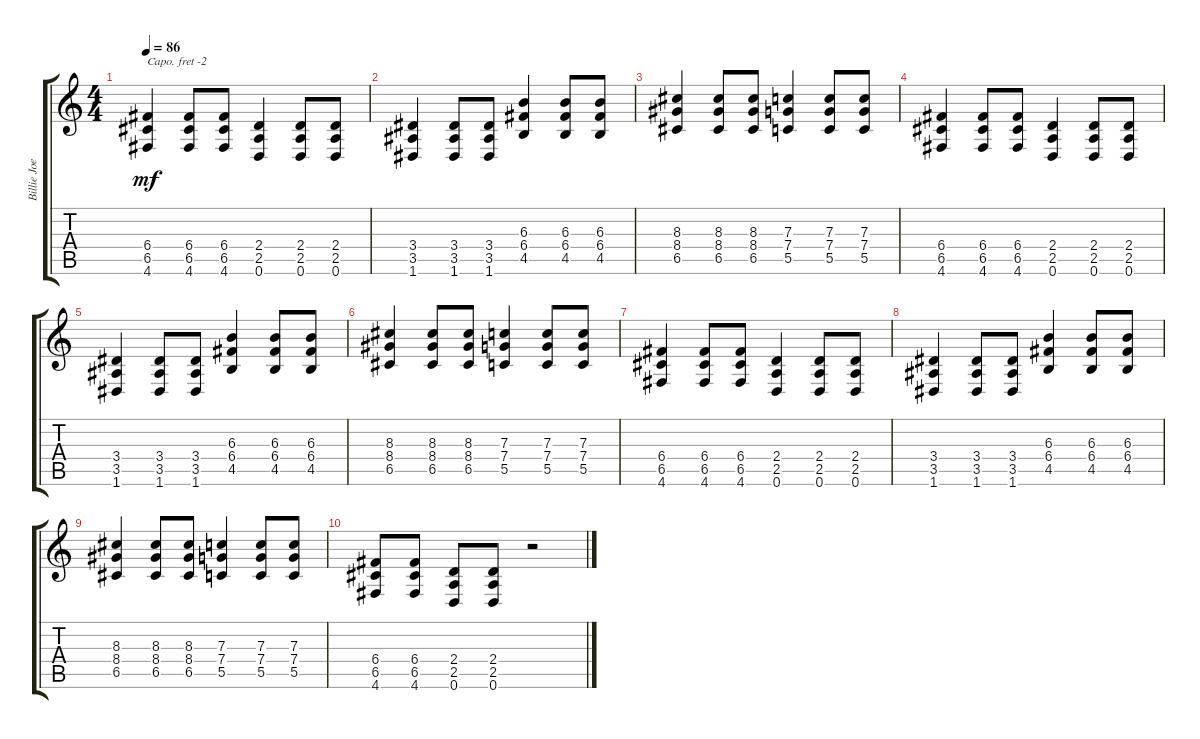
\track ("Billie Joe Armstrong (Heavy Guitar)" "Billie Joe") {instrument distortionguitar}
\staff {score tabs}
\capo -2
\tuning (E4 B3 G3 D3 A2 E2) {hide}
\ts (4 4)
\tempo 86
\clef g2
\ks c
(6.4 6.5 4.6).4{dy mf} (6.4 6.5 4.6).8 (6.4 6.5 4.6).8 (2.4 2.5 0.6).4 (2.4 2.5 0.6).8 (2.4 2.5 0.6).8 |
(3.4 3.5 1.6).4 (3.4 3.5 1.6).8 (3.4 3.5 1.6).8 (6.3 6.4 4.5).4 (6.3 6.4 4.5).8 (6.3 6.4 4.5).8 |
(8.3 8.4 6.5).4 (8.3 8.4 6.5).8 (8.3 8.4 6.5).8 (7.3 7.4 5.5).4 (7.3 7.4 5.5).8 (7.3 7.4 5.5).8 |
(6.4 6.5 4.6).4 (6.4 6.5 4.6).8 (6.4 6.5 4.6).8 (2.4 2.5 0.6).4 (2.4 2.5 0.6).8 (2.4 2.5 0.6).8 |
(3.4 3.5 1.6).4 (3.4 3.5 1.6).8 (3.4 3.5 1.6).8 (6.3 6.4 4.5).4 (6.3 6.4 4.5).8 (6.3 6.4 4.5).8 |
(8.3 8.4 6.5).4 (8.3 8.4 6.5).8 (8.3 8.4 6.5).8 (7.3 7.4 5.5).4 (7.3 7.4 5.5).8 (7.3 7.4 5.5).8 |
(6.4 6.5 4.6).4 (6.4 6.5 4.6).8 (6.4 6.5 4.6).8 (2.4 2.5 0.6).4 (2.4 2.5 0.6).8 (2.4 2.5 0.6).8 |
(3.4 3.5 1.6).4 (3.4 3.5 1.6).8 (3.4 3.5 1.6).8 (6.3 6.4 4.5).4 (6.3 6.4 4.5).8 (6.3 6.4 4.5).8 |
(8.3 8.4 6.5).4 (8.3 8.4 6.5).8 (8.3 8.4 6.5).8 (7.3 7.4 5.5).4 (7.3 7.4 5.5).8 (7.3 7.4 5.5).8 |
(6.4 6.5 4.6).8 (6.4 6.5 4.6).8 (2.4 2.5 0.6).8 (2.4 2.5 0.6).8 r.2
